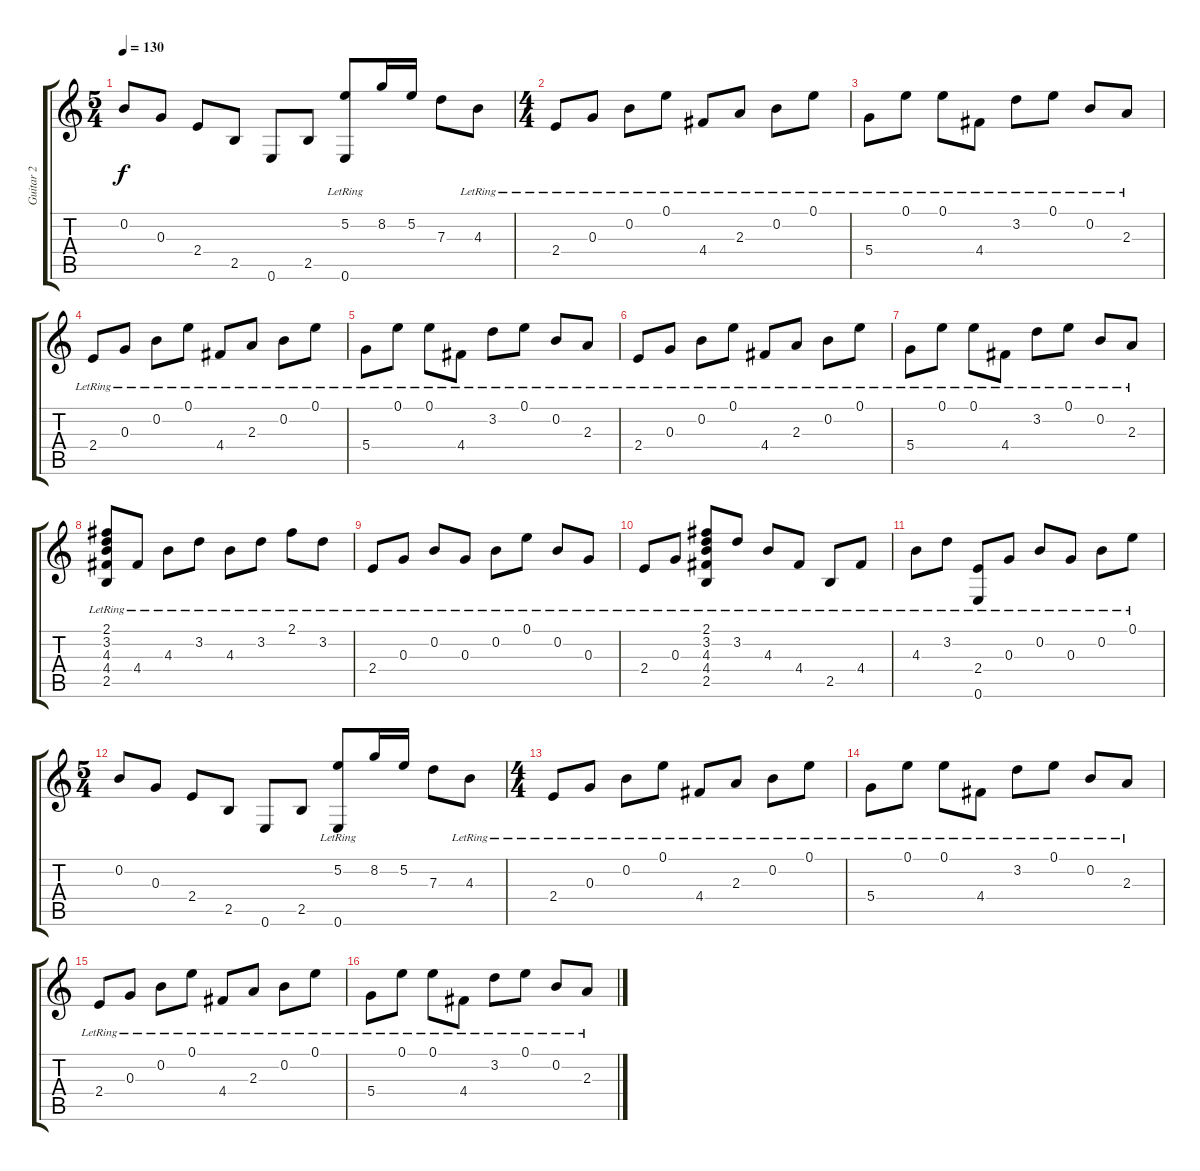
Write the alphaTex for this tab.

\track ("Guitar 2" "Guitar 2") {instrument acousticguitarsteel}
\staff {score tabs}
\tuning (E4 B3 G3 D3 A2 E2) {hide}
\ts (5 4)
\tempo 130
\clef g2
\ks c
0.2.8{dy f} 0.3.8 2.4.8 2.5.8 0.6.8 2.5.8 (5.2 0.6{lr}).8 8.2.16 5.2.16 7.3.8 4.3{lr}.8 |
\ts (4 4)
2.4{lr}.8 0.3{lr}.8 0.2{lr}.8 0.1{lr}.8 4.4{lr}.8 2.3{lr}.8 0.2{lr}.8 0.1{lr}.8 |
5.4{lr}.8 0.1{lr}.8 0.1{lr}.8 4.4{lr}.8 3.2{lr}.8 0.1{lr}.8 0.2{lr}.8 2.3{lr}.8 |
2.4{lr}.8 0.3{lr}.8 0.2{lr}.8 0.1{lr}.8 4.4{lr}.8 2.3{lr}.8 0.2{lr}.8 0.1{lr}.8 |
5.4{lr}.8 0.1{lr}.8 0.1{lr}.8 4.4{lr}.8 3.2{lr}.8 0.1{lr}.8 0.2{lr}.8 2.3{lr}.8 |
2.4{lr}.8 0.3{lr}.8 0.2{lr}.8 0.1{lr}.8 4.4{lr}.8 2.3{lr}.8 0.2{lr}.8 0.1{lr}.8 |
5.4{lr}.8 0.1{lr}.8 0.1{lr}.8 4.4{lr}.8 3.2{lr}.8 0.1{lr}.8 0.2{lr}.8 2.3{lr}.8 |
(2.1{lr} 3.2{lr} 4.3{lr} 4.4{lr} 2.5{lr}).8 4.4{lr}.8 4.3{lr}.8 3.2{lr}.8 4.3{lr}.8 3.2{lr}.8 2.1{lr}.8 3.2{lr}.8 |
2.4{lr}.8 0.3{lr}.8 0.2{lr}.8 0.3{lr}.8 0.2{lr}.8 0.1{lr}.8 0.2{lr}.8 0.3{lr}.8 |
2.4{lr}.8 0.3{lr}.8 (2.1{lr} 3.2{lr} 4.3{lr} 4.4{lr} 2.5{lr}).8 3.2{lr}.8 4.3{lr}.8 4.4{lr}.8 2.5{lr}.8 4.4{lr}.8 |
4.3{lr}.8 3.2{lr}.8 (2.4{lr} 0.6{lr}).8 0.3{lr}.8 0.2{lr}.8 0.3{lr}.8 0.2{lr}.8 0.1{lr}.8 |
\ts (5 4)
0.2.8 0.3.8 2.4.8 2.5.8 0.6.8 2.5.8 (5.2 0.6{lr}).8 8.2.16 5.2.16 7.3.8 4.3{lr}.8 |
\ts (4 4)
2.4{lr}.8 0.3{lr}.8 0.2{lr}.8 0.1{lr}.8 4.4{lr}.8 2.3{lr}.8 0.2{lr}.8 0.1{lr}.8 |
5.4{lr}.8 0.1{lr}.8 0.1{lr}.8 4.4{lr}.8 3.2{lr}.8 0.1{lr}.8 0.2{lr}.8 2.3{lr}.8 |
2.4{lr}.8 0.3{lr}.8 0.2{lr}.8 0.1{lr}.8 4.4{lr}.8 2.3{lr}.8 0.2{lr}.8 0.1{lr}.8 |
5.4{lr}.8 0.1{lr}.8 0.1{lr}.8 4.4{lr}.8 3.2{lr}.8 0.1{lr}.8 0.2{lr}.8 2.3{lr}.8
